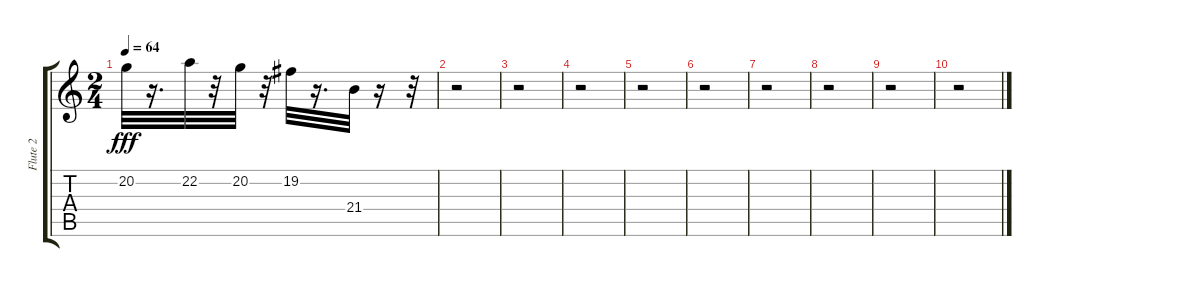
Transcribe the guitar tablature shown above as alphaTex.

\track ("Flute 2" "Flute 2") {instrument panflute}
\staff {score tabs}
\tuning (E4 B3 G3 D3 A2 E2) {hide}
\ts (2 4)
\tempo 64
\clef g2
\ks c
20.2.32{dy fff} r.16{d} 22.2.32 r.32 20.2.32 r.32 19.2.32 r.16{d} 21.4.32 r.16 r.32 |
r.2 |
r.2 |
r.2 |
r.2 |
r.2 |
r.2 |
r.2 |
r.2 |
r.2
